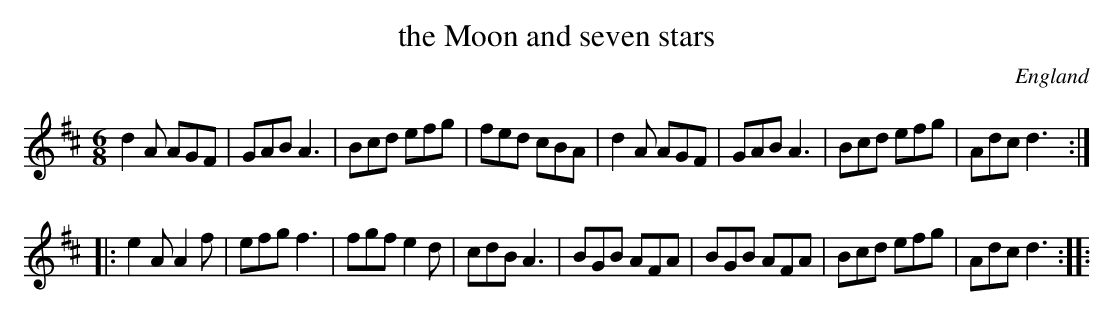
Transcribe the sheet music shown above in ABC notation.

X:1
T:the Moon and seven stars
L:1/8
M:6/8
O:England
K:D major
d2A AGF | GAB A3 | Bcd efg | fed cBA |\
d2A AGF | GAB A3 | Bcd efg | Adc d3 ::
e2A A2f | efg f3 | fgf e2d | cdB A3 |\
BGB AFA | BGB AFA | Bcd efg | Adc d3::
